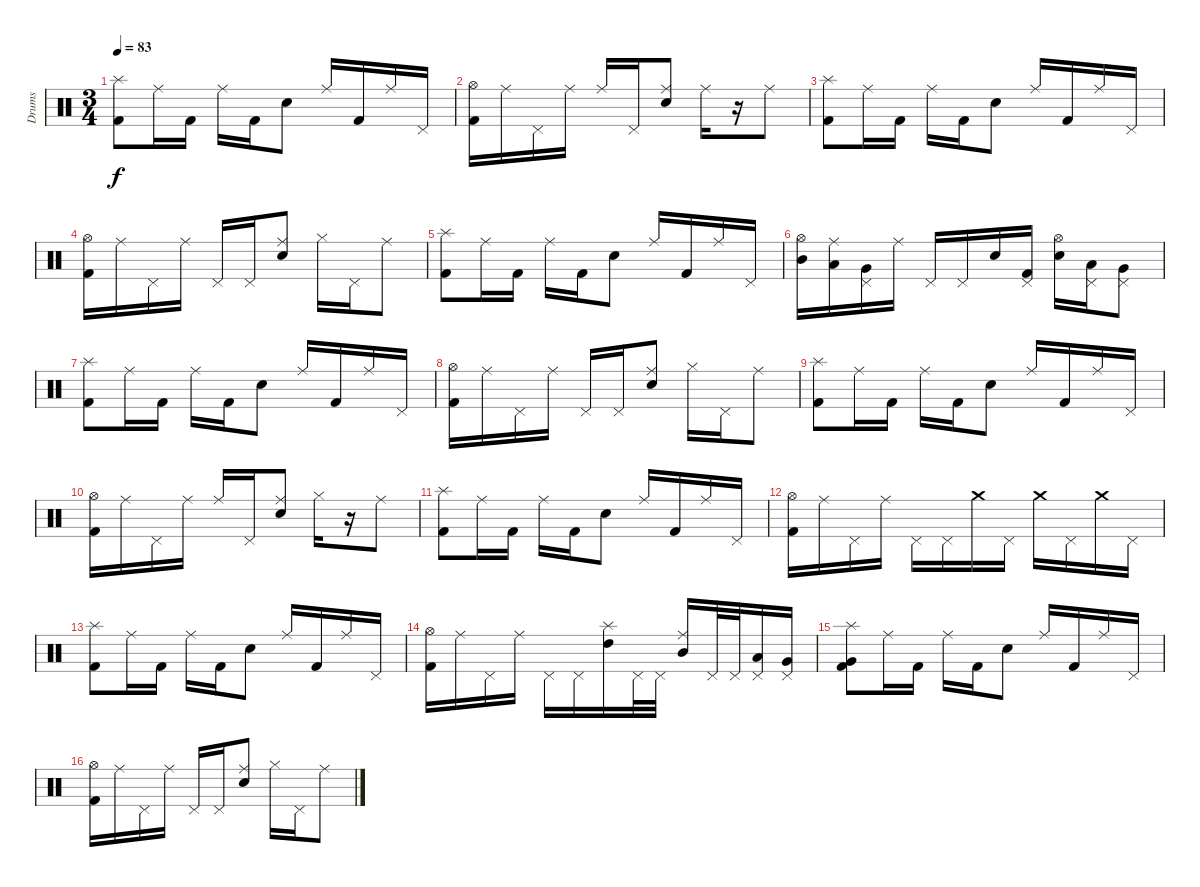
\track ("Drums" "Drums") {instrument percussion}
\staff {score}
\articulation defaults
\ts (3 4)
\tempo 83
\clef neutral
\ks c
("Splash (hit)" "Kick (hit) 2").8{dy f} "Ride (middle)".16 "Kick (hit) 2".16 "Ride (middle)".16 "Kick (hit) 2".16 "Snare (hit) 2".8 "Ride (middle)".16 "Kick (hit) 2".16 "Ride (middle)".16 "Pedal Hi-Hat (hit)".16 |
("Hi-Hat (open)" "Kick (hit) 2").16 "Ride (middle)".16 "Pedal Hi-Hat (hit)".16 "Ride (middle)".16 "Ride (middle)".16 "Pedal Hi-Hat (hit)".16 ("Ride (middle)" "Snare (hit) 2").8 "Ride (middle)".16 r.16 "Ride (middle)".8 |
("Splash (hit)" "Kick (hit) 2").8 "Ride (middle)".16 "Kick (hit) 2".16 "Ride (middle)".16 "Kick (hit) 2".16 "Snare (hit) 2".8 "Ride (middle)".16 "Kick (hit) 2".16 "Ride (middle)".16 "Pedal Hi-Hat (hit)".16 |
("Hi-Hat (open)" "Kick (hit) 2").16 "Ride (middle)".16 "Pedal Hi-Hat (hit)".16 "Ride (middle)".16 "Pedal Hi-Hat (hit)".16 "Pedal Hi-Hat (hit)".16 ("Ride (middle)" "Snare (hit) 2").8 "Hi-Hat (closed)".16 "Pedal Hi-Hat (hit)".16 "Ride (middle)".8 |
("Splash (hit)" "Kick (hit) 2").8 "Ride (middle)".16 "Kick (hit) 2".16 "Ride (middle)".16 "Kick (hit) 2".16 "Snare (hit) 2".8 "Ride (middle)".16 "Kick (hit) 2".16 "Ride (middle)".16 "Pedal Hi-Hat (hit)".16 |
("Hi-Hat (open)" "Mid Tom (hit)").16 ("Ride (middle)" "Low Tom (hit)").16 ("Pedal Hi-Hat (hit)" "Very Low Tom (hit)").16 "Ride (middle)".16 "Pedal Hi-Hat (hit)".16 "Pedal Hi-Hat (hit)".16 "Snare (hit) 2".16 ("Pedal Hi-Hat (hit)" "Kick (hit) 2").16 ("Hi-Hat (open)" "Snare (hit) 2").16 ("Pedal Hi-Hat (hit)" "Low Tom (hit)").16 ("Pedal Hi-Hat (hit)" "Very Low Tom (hit)").8 |
("Splash (hit)" "Kick (hit) 2").8 "Ride (middle)".16 "Kick (hit) 2".16 "Ride (middle)".16 "Kick (hit) 2".16 "Snare (hit) 2".8 "Ride (middle)".16 "Kick (hit) 2".16 "Ride (middle)".16 "Pedal Hi-Hat (hit)".16 |
("Hi-Hat (open)" "Kick (hit) 2").16 "Ride (middle)".16 "Pedal Hi-Hat (hit)".16 "Ride (middle)".16 "Pedal Hi-Hat (hit)".16 "Pedal Hi-Hat (hit)".16 ("Ride (middle)" "Snare (hit) 2").8 "Hi-Hat (closed)".16 "Pedal Hi-Hat (hit)".16 "Ride (middle)".8 |
("Splash (hit)" "Kick (hit) 2").8 "Ride (middle)".16 "Kick (hit) 2".16 "Ride (middle)".16 "Kick (hit) 2".16 "Snare (hit) 2".8 "Ride (middle)".16 "Kick (hit) 2".16 "Ride (middle)".16 "Pedal Hi-Hat (hit)".16 |
("Hi-Hat (open)" "Kick (hit) 2").16 "Ride (middle)".16 "Pedal Hi-Hat (hit)".16 "Ride (middle)".16 "Ride (middle)".16 "Pedal Hi-Hat (hit)".16 ("Ride (middle)" "Snare (hit) 2").8 "Hi-Hat (closed)".16 r.16 "Ride (middle)".8 |
("Splash (hit)" "Kick (hit) 2").8 "Ride (middle)".16 "Kick (hit) 2".16 "Ride (middle)".16 "Kick (hit) 2".16 "Snare (hit) 2".8 "Ride (middle)".16 "Kick (hit) 2".16 "Ride (middle)".16 "Pedal Hi-Hat (hit)".16 |
("Hi-Hat (open)" "Kick (hit) 2").16 "Ride (middle)".16 "Pedal Hi-Hat (hit)".16 "Ride (middle)".16 "Pedal Hi-Hat (hit)".16 "Pedal Hi-Hat (hit)".16 "Crash medium (hit)".16 "Pedal Hi-Hat (hit)".16 "Crash medium (hit)".16 "Pedal Hi-Hat (hit)".16 "Crash medium (hit)".16 "Pedal Hi-Hat (hit)".16 |
("Splash (hit)" "Kick (hit) 2").8 "Ride (middle)".16 "Kick (hit) 2".16 "Ride (middle)".16 "Kick (hit) 2".16 "Snare (hit) 2".8 "Ride (middle)".16 "Kick (hit) 2".16 "Ride (middle)".16 "Pedal Hi-Hat (hit)".16 |
("Hi-Hat (open)" "Kick (hit) 2").16 "Ride (middle)".16 "Pedal Hi-Hat (hit)".16 "Ride (middle)".16 "Pedal Hi-Hat (hit)".16 "Pedal Hi-Hat (hit)".16 ("Splash (hit)" "High Tom (hit)").16 "Pedal Hi-Hat (hit)".32 "Pedal Hi-Hat (hit)".32 ("Ride (middle)" "Mid Tom (hit)").16 "Pedal Hi-Hat (hit)".32 "Pedal Hi-Hat (hit)".32 ("Pedal Hi-Hat (hit)" "Low Tom (hit)").16 ("Pedal Hi-Hat (hit)" "Very Low Tom (hit)").16 |
("Splash (hit)" "Very Low Tom (hit)" "Kick (hit) 2").8 "Ride (middle)".16 "Kick (hit) 2".16 "Ride (middle)".16 "Kick (hit) 2".16 "Snare (hit) 2".8 "Ride (middle)".16 "Kick (hit) 2".16 "Ride (middle)".16 "Pedal Hi-Hat (hit)".16 |
("Hi-Hat (open)" "Kick (hit) 2").16 "Ride (middle)".16 "Pedal Hi-Hat (hit)".16 "Ride (middle)".16 "Pedal Hi-Hat (hit)".16 "Pedal Hi-Hat (hit)".16 ("Ride (middle)" "Snare (hit) 2").8 "Hi-Hat (closed)".16 "Pedal Hi-Hat (hit)".16 "Ride (middle)".8
